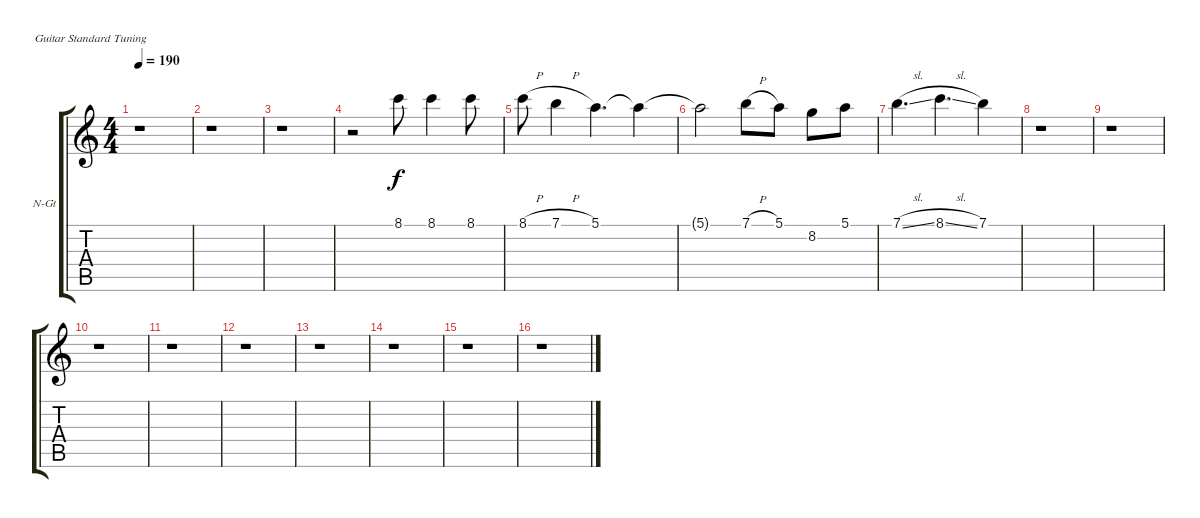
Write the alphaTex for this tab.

\defaultSystemsLayout 4
\bracketExtendMode groupsimilarinstruments
\firstSystemTrackNameOrientation horizontal
\otherSystemsTrackNameOrientation horizontal
\track ("Nylon Guitar" "N-Gt") {instrument acousticguitarnylon}
\staff {score tabs}
\tuning (E4 B3 G3 D3 A2 E2)
\ts (4 4)
\tempo 190
\clef g2
\ks c
r.1{dy mf} |
r.1 |
r.1 |
r.2 8.1.8{dy f} 8.1.4 8.1.8 |
8.1{h}.8 7.1{h}.4 5.1.4{d} 5.1{t}.4 |
5.1{t}.2 7.1{h}.8 5.1.8 8.2.8 5.1.8 |
7.1{sl}.4{d} 8.1{sl}.4{d} 7.1.4 |
r.1 |
r.1 |
r.1 |
r.1 |
r.1 |
r.1 |
r.1 |
r.1 |
r.1
